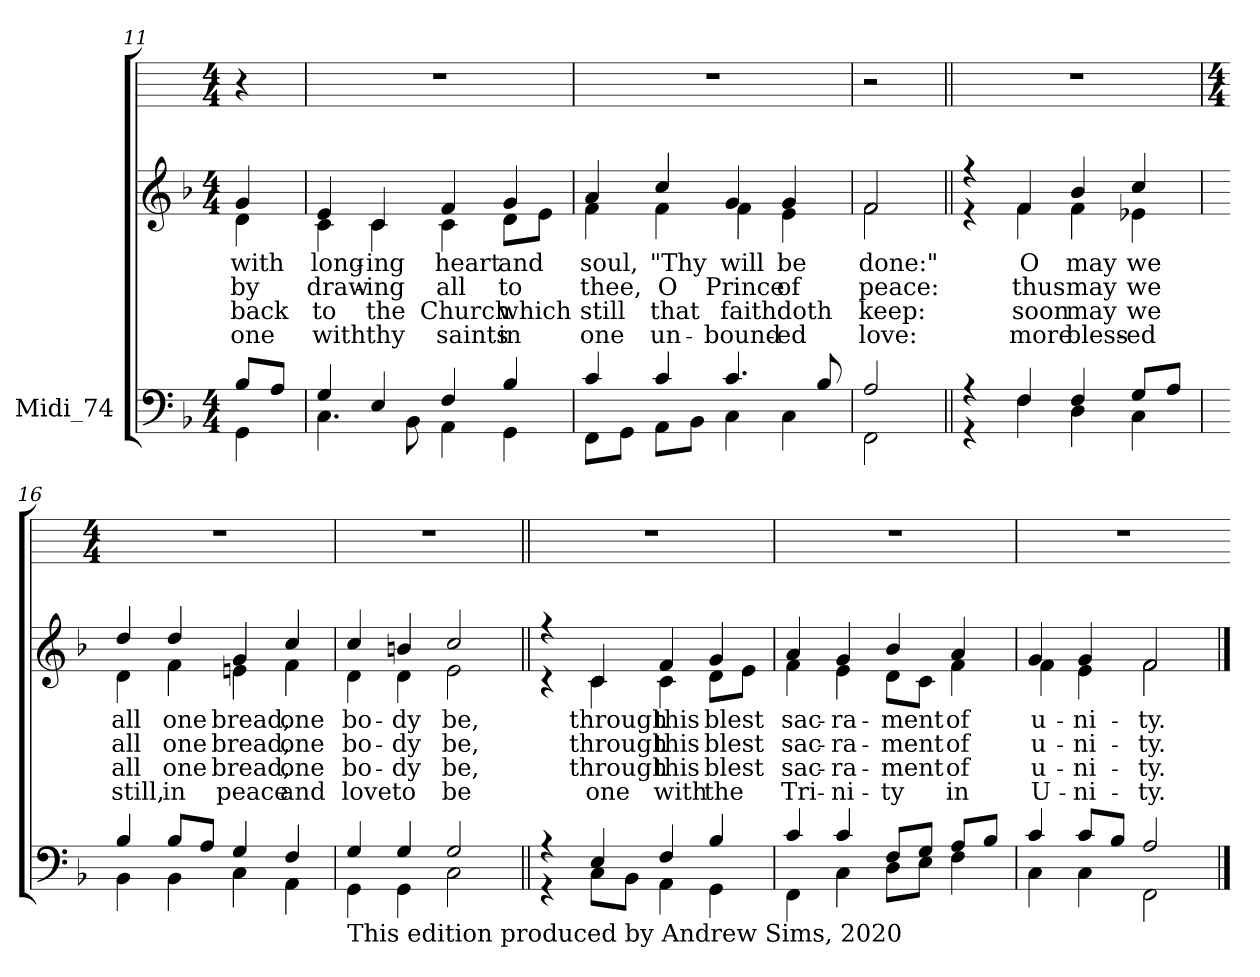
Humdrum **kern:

**kern	**kern	**text	**text	**text	**text	**kern
*part3	*part2	*part2	*part2	*part2	*part2	*part1
*staff3	*staff2	*staff2	*staff2	*staff2	*staff2	*staff1
*I"Midi_74	*	*	*	*	*	*
*clefF4	*clefG2	*	*	*	*	*
*k[b-]	*k[b-]	*	*	*	*	*
*F:	*F:	*	*	*	*	*
*M4/4	*M4/4	*	*	*	*	*M4/4
=11	=11	=11	=11	=11	=11	=11
*^	*	*	*	*	*	*
!	!	!	!LO:LY:b	!LO:LY:b	!LO:LY:b	!LO:LY:b	!
*	*	*^	*	*	*	*	*
8B-/L	4GG\	4g/	4d\	with	by	back	one	4r
8A/J	.	.	.	.	.	.	.	.
=12	=12	=12	=12	=12	=12	=12	=12	=12
!	!	!	!	!LO:LY:b	!LO:LY:b	!LO:LY:b	!LO:LY:b	!
4G/	4.C\	4e/	4c\	long-	-draw-	-to	with	1r
!	!	!	!	!LO:LY:b	!LO:LY:b	!LO:LY:b	!LO:LY:b	!
4E/	.	4c/	4c\	ing	ing	the	thy	.
.	8BB-\	.	.	.	.	.	.	.
!	!	!	!	!LO:LY:b	!LO:LY:b	!LO:LY:b	!LO:LY:b	!
4F/	4AA\	4f/	4c\	heart	all	Church	saints	.
!	!	!	!	!LO:LY:b	!LO:LY:b	!LO:LY:b	!LO:LY:b	!
4B-/	4GG\	4g/	8d\L	and	to	which	in	.
.	.	.	8e\J	.	.	.	.	.
=13	=13	=13	=13	=13	=13	=13	=13	=13
!	!	!	!	!LO:LY:b	!LO:LY:b	!LO:LY:b	!LO:LY:b	!
4c/	8FF\L	4a/	4f\	soul,	thee,	still	one	1r
.	8GG\J	.	.	.	.	.	.	.
!	!	!	!	!LO:LY:b	!LO:LY:b	!LO:LY:b	!LO:LY:b	!
4c/	8AA\L	4cc/	4f\	"Thy	O	that	un-	.
.	8BB-\J	.	.	.	.	.	.	.
!	!	!	!	!LO:LY:b	!LO:LY:b	!LO:LY:b	!LO:LY:b	!
4.c/	4C\	4g/	4f\	-will	Prince	faith	bound-	.
!	!	!	!	!LO:LY:b	!LO:LY:b	!LO:LY:b	!LO:LY:b	!
.	4C\	4g/	4e\	-be	of	doth	ed	.
8B-/	.	.	.	.	.	.	.	.
=14	=14	=14	=14	=14	=14	=14	=14	=14
!	!	!	!	!LO:LY:b	!LO:LY:b	!LO:LY:b	!LO:LY:b	!
2A/	2FF\	2f/	2f\	done:"	peace:	keep:	love:	2r
=15||	=15||	=15||	=15||	=15||	=15||	=15||	=15||	=15||
4r	4r	4r	4r	.	.	.	.	1r
!	!	!	!	!LO:LY:b	!LO:LY:b	!LO:LY:b	!LO:LY:b	!
4F/	4F\	4f/	4f\	O	thus	soon	more	.
!	!	!	!	!LO:LY:b	!LO:LY:b	!LO:LY:b	!LO:LY:b	!
4F/	4D\	4b-/	4f\	may	may	may	bless-	.
!	!	!	!	!LO:LY:b	!LO:LY:b	!LO:LY:b	!LO:LY:b	!
8G/L	4C\	4cc/	4e-X\	-we	we	we	ed	.
8A/J	.	.	.	.	.	.	.	.
!!LO:LB:g=z
=16	=16	=16	=16	=16	=16	=16	=16	=16
*	*	*	*	*	*	*	*	*M4/4
!	!	!	!	!LO:LY:b	!LO:LY:b	!LO:LY:b	!LO:LY:b	!
4B-/	4BB-\	4dd/	4d\	all	all	all	still,	1r
!	!	!	!	!LO:LY:b	!LO:LY:b	!LO:LY:b	!LO:LY:b	!
8B-/L	4BB-\	4dd/	4f\	one	one	one	in	.
8A/J	.	.	.	.	.	.	.	.
!	!	!	!	!LO:LY:b	!LO:LY:b	!LO:LY:b	!LO:LY:b	!
4G/	4C\	4g/	4en\	bread,	bread,	bread,	peace	.
!	!	!	!	!LO:LY:b	!LO:LY:b	!LO:LY:b	!LO:LY:b	!
4F/	4AA\	4cc/	4f\	one	one	one	and	.
=17	=17	=17	=17	=17	=17	=17	=17	=17
!LO:TX:b:t=This edition produced by Andrew Sims, 2020	!	!	!	!	!	!	!	!
!	!	!	!	!LO:LY:b	!LO:LY:b	!LO:LY:b	!LO:LY:b	!
4G/	4GG\	4cc/	4d\	bo-	-bo-	-bo-	-love	1r
!	!	!	!	!LO:LY:b	!LO:LY:b	!LO:LY:b	!LO:LY:b	!
4G/	4GG\	4bn/	4d\	dy	dy	dy	to	.
!	!	!	!	!LO:LY:b	!LO:LY:b	!LO:LY:b	!LO:LY:b	!
2G/	2C\	2cc/	2e\	be,	be,	be,	be	.
=18||	=18||	=18||	=18||	=18||	=18||	=18||	=18||	=18||
4r	4r	4r	4r	.	.	.	.	1r
!	!	!	!	!LO:LY:b	!LO:LY:b	!LO:LY:b	!LO:LY:b	!
4E/	8C\L	4c/	4c\	through	through	through	one	.
.	8BB-\J	.	.	.	.	.	.	.
!	!	!	!	!LO:LY:b	!LO:LY:b	!LO:LY:b	!LO:LY:b	!
4F/	4AA\	4f/	4c\	this	this	this	with	.
!	!	!	!	!LO:LY:b	!LO:LY:b	!LO:LY:b	!LO:LY:b	!
4B-/	4GG\	4g/	8d\L	blest	blest	blest	the	.
.	.	.	8e\J	.	.	.	.	.
=19	=19	=19	=19	=19	=19	=19	=19	=19
!	!	!	!	!LO:LY:b	!LO:LY:b	!LO:LY:b	!LO:LY:b	!
4c/	4FF\	4a/	4f\	sac-	-sac-	-sac-	-Tri-	1r
!	!	!	!	!LO:LY:b	!LO:LY:b	!LO:LY:b	!LO:LY:b	!
4c/	4C\	4g/	4e\	-ra-	-ra-	-ra-	-ni-	.
!	!	!	!	!LO:LY:b	!LO:LY:b	!LO:LY:b	!LO:LY:b	!
8F/L	8D\L	4b-/	8d\L	-ment	ment	ment	ty	.
8G/J	8E\J	.	8c\J	.	.	.	.	.
!	!	!	!	!LO:LY:b	!LO:LY:b	!LO:LY:b	!LO:LY:b	!
8A/L	4F\	4a/	4f\	of	of	of	in	.
8B-/J	.	.	.	.	.	.	.	.
=20	=20	=20	=20	=20	=20	=20	=20	=20
!	!	!	!	!LO:LY:b	!LO:LY:b	!LO:LY:b	!LO:LY:b	!
4c/	4C\	4g/	4f\	u-	-u-	-u-	-U-	1r
!	!	!	!	!LO:LY:b	!LO:LY:b	!LO:LY:b	!LO:LY:b	!
8c/L	4C\	4g/	4e\	-ni-	-ni-	-ni-	-ni-	.
8B-/J	.	.	.	.	.	.	.	.
!	!	!	!	!LO:LY:b	!LO:LY:b	!LO:LY:b	!LO:LY:b	!
2A/	2FF\	2f/	2f\	-ty.	ty.	ty.	ty.	.
*v	*v	*	*	*	*	*	*	*
*	*v	*v	*	*	*	*	*
==	==	=	=	=	=	=
*-	*-	*-	*-	*-	*-	*-
